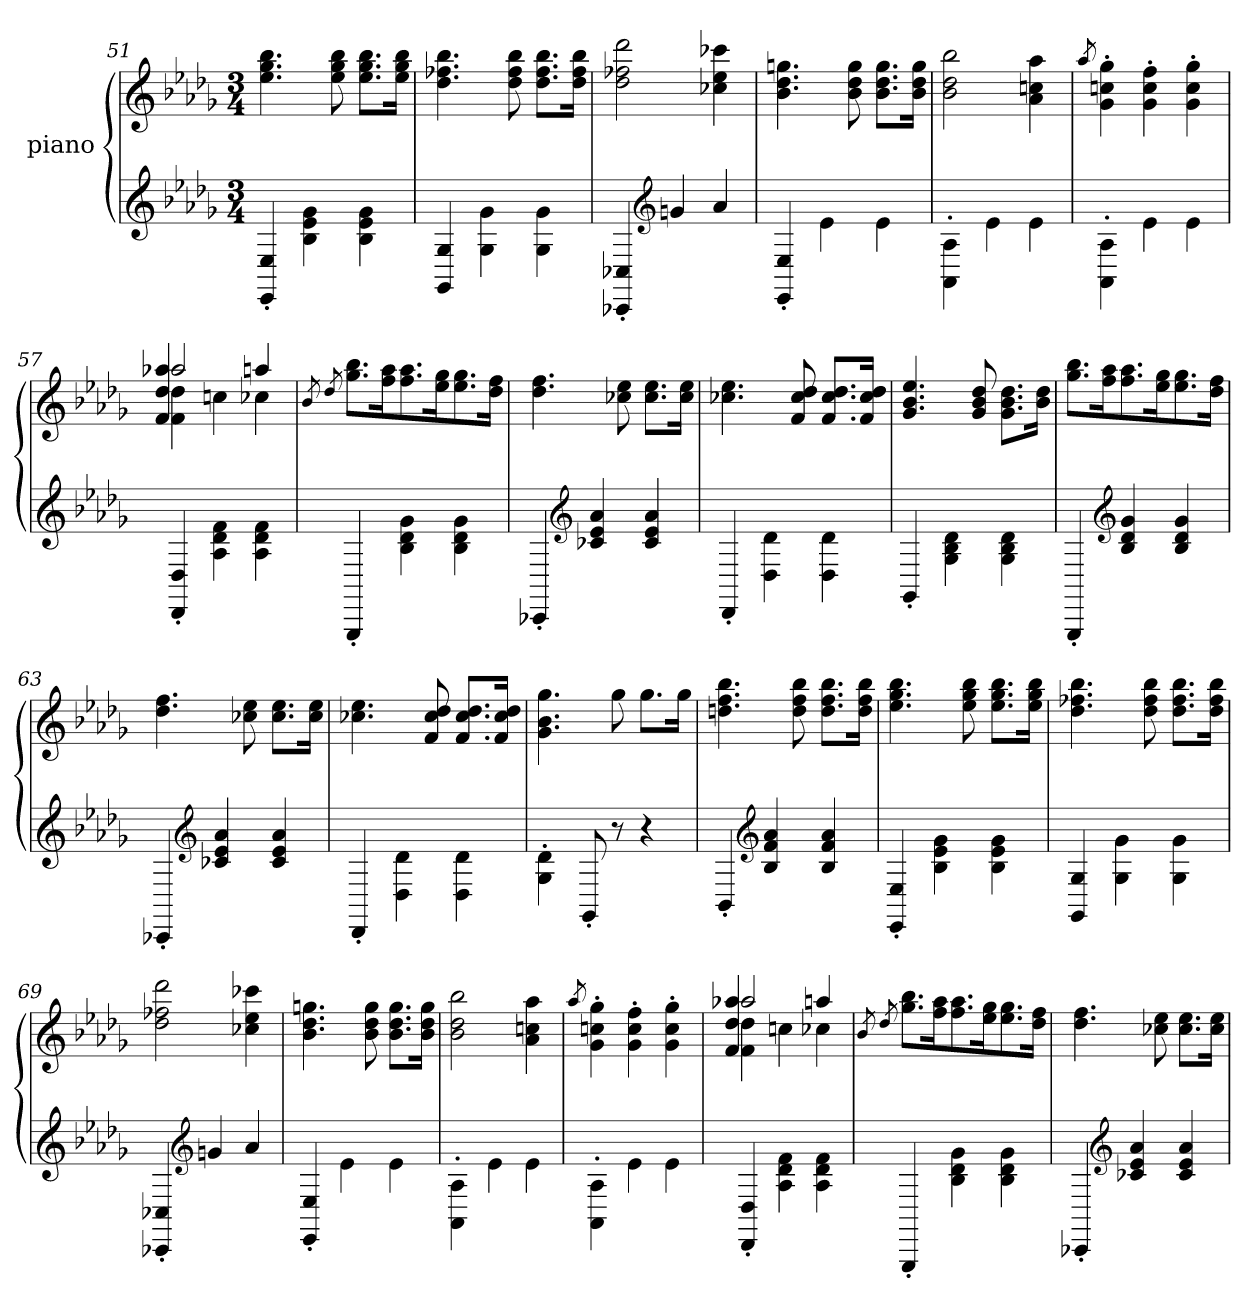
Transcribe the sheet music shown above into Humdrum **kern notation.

**kern	**kern
*part2	*part1
*staff2	*staff1
*I"piano	*I"piano
*clefG2	*clefG2
*k[b-e-a-d-g-]	*k[b-e-a-d-g-]
*M3/4	*M3/4
=51	=51
4EE-/'> 4E-/'>	4.ee-\ 4.gg-\ 4.bb-\
4B-\ 4e-\ 4g-\	.
.	8ee-\ 8gg-\ 8bb-\
4B-\ 4e-\ 4g-\	8.ee-\ 8.gg-\ 8.bb-\L
.	16ee-\ 16gg-\ 16bb-\Jk
=52	=52
4GG-/ 4G-/	4.dd-\ 4.ff-X\ 4.bb-\
4G-\ 4g-\	.
.	8dd-\ 8ff-\ 8bb-\
4G-\ 4g-\	8.dd-\ 8.ff-\ 8.bb-\L
.	16dd-\ 16ff-\ 16bb-\Jk
=53	=53
4CC-X/'> 4C-X/'>	2dd-\ 2ff-X\ 2ddd-\
*clefG2	*
4gn/	.
4a-/	4cc-X\ 4ee-\ 4ccc-X\
=54	=54
4EE-/'> 4E-/'>	4.b-\ 4.dd-\ 4.ggn\
4e-\	.
.	8b-\ 8dd-\ 8gg\
4e-\	8.b-\ 8.dd-\ 8.gg\L
.	16b-\ 16dd-\ 16gg\Jk
=55	=55
4AA-\'> 4A-\'>	2b-\ 2dd-\ 2bb-\
4e-\	.
4e-\	4a-\ 4ccn\ 4aa-\
=56	=56
.	8qaa-/
4AA-\'> 4A-\'>	4g-\'> 4ccn\'> 4gg-\'>
4e-\	4g-\'> 4cc\'> 4ff\'>
4e-\	4g-\'> 4cc\'> 4gg-\'>
=57	=57
*	*^
*	*	*^
4DD-/'> 4D-/'>	2aa-/	4f\ 4dd-\	4f 4dd- 4aa-X
4A-\ 4d-\ 4f\	.	4ccn\	2ryy
4A-\ 4d-\ 4f\	4aan/	4cc-X\	.
*	*v	*v	*v
=58	=58
.	8qb-/
.	8qdd-/
4GGG-'>/	8.gg-\ 8.bb-\L
.	16ff\ 16aa-\
4B-\ 4d-\ 4g-\	8.ff\ 8.aa-\
.	16ee-\ 16gg-\
4B-\ 4d-\ 4g-\	8.ee-\ 8.gg-\
.	16dd-\ 16ff\Jk
=59	=59
4CC-X'>/	4.dd-\ 4.ff\
*clefG2	*
4c-/ 4e-/ 4a-/	.
.	8cc-X\ 8ee-\
4c-/ 4e-/ 4a-/	8.cc-\ 8.ee-\L
.	16cc-\ 16ee-\Jk
=60	=60
4DD-'>/	4.cc-X\ 4.ee-\
4D-\ 4d-\	.
.	8f/ 8cc-/ 8dd-/
4D-\ 4d-\	8.f/ 8.cc-/ 8.dd-/L
.	16f/ 16cc-/ 16dd-/Jk
=61	=61
4GG-'>/	4.g-/ 4.b-/ 4.ee-/
4G-\ 4B-\ 4d-\	.
.	8g-/ 8b-/ 8dd-/
4G-\ 4B-\ 4d-\	8.g-\ 8.b-\ 8.dd-\L
.	16b-\ 16dd-\Jk
=62	=62
4GGG-'>/	8.gg-\ 8.bb-\L
.	16ff\ 16aa-\
*clefG2	*
4B-/ 4d-/ 4g-/	8.ff\ 8.aa-\
.	16ee-\ 16gg-\
4B-/ 4d-/ 4g-/	8.ee-\ 8.gg-\
.	16dd-\ 16ff\Jk
=63	=63
4CC-X'>/	4.dd-\ 4.ff\
*clefG2	*
4c-/ 4e-/ 4a-/	.
.	8cc-X\ 8ee-\
4c-/ 4e-/ 4a-/	8.cc-\ 8.ee-\L
.	16cc-\ 16ee-\Jk
=64	=64
4DD-'>/	4.cc-X\ 4.ee-\
4D-\ 4d-\	.
.	8f/ 8cc-/ 8dd-/
4D-\ 4d-\	8.f/ 8.cc-/ 8.dd-/L
.	16f/ 16cc-/ 16dd-/Jk
=65	=65
4G-\'> 4d-\'>	4.g-\ 4.b-\ 4.gg-\
8GG-'>/	.
8r	8gg-\
4r	8.gg-\L
.	16gg-\Jk
=66	=66
4BB-'>/	4.ddn\ 4.ff\ 4.bb-\
*clefG2	*
4B-/ 4f/ 4a-/	.
.	8dd\ 8ff\ 8bb-\
4B-/ 4f/ 4a-/	8.dd\ 8.ff\ 8.bb-\L
.	16dd\ 16ff\ 16bb-\Jk
=67	=67
4EE-/'> 4E-/'>	4.ee-\ 4.gg-\ 4.bb-\
4B-\ 4e-\ 4g-\	.
.	8ee-\ 8gg-\ 8bb-\
4B-\ 4e-\ 4g-\	8.ee-\ 8.gg-\ 8.bb-\L
.	16ee-\ 16gg-\ 16bb-\Jk
=68	=68
4GG-/ 4G-/	4.dd-\ 4.ff-X\ 4.bb-\
4G-\ 4g-\	.
.	8dd-\ 8ff-\ 8bb-\
4G-\ 4g-\	8.dd-\ 8.ff-\ 8.bb-\L
.	16dd-\ 16ff-\ 16bb-\Jk
=69	=69
4CC-X/'> 4C-X/'>	2dd-\ 2ff-X\ 2ddd-\
*clefG2	*
4gn/	.
4a-/	4cc-X\ 4ee-\ 4ccc-X\
=70	=70
4EE-/'> 4E-/'>	4.b-\ 4.dd-\ 4.ggn\
4e-\	.
.	8b-\ 8dd-\ 8gg\
4e-\	8.b-\ 8.dd-\ 8.gg\L
.	16b-\ 16dd-\ 16gg\Jk
=71	=71
4AA-\'> 4A-\'>	2b-\ 2dd-\ 2bb-\
4e-\	.
4e-\	4a-\ 4ccn\ 4aa-\
=72	=72
.	8qaa-/
4AA-\'> 4A-\'>	4g-\'> 4ccn\'> 4gg-\'>
4e-\	4g-\'> 4cc\'> 4ff\'>
4e-\	4g-\'> 4cc\'> 4gg-\'>
=73	=73
*	*^
*	*	*^
4DD-/'> 4D-/'>	2aa-/	4f\ 4dd-\	4f 4dd- 4aa-X
4A-\ 4d-\ 4f\	.	4ccn\	2ryy
4A-\ 4d-\ 4f\	4aan/	4cc-X\	.
*	*v	*v	*v
=74	=74
.	8qb-/
.	8qdd-/
4GGG-'>/	8.gg-\ 8.bb-\L
.	16ff\ 16aa-\
4B-\ 4d-\ 4g-\	8.ff\ 8.aa-\
.	16ee-\ 16gg-\
4B-\ 4d-\ 4g-\	8.ee-\ 8.gg-\
.	16dd-\ 16ff\Jk
=75	=75
4CC-X'>/	4.dd-\ 4.ff\
*clefG2	*
4c-/ 4e-/ 4a-/	.
.	8cc-X\ 8ee-\
4c-/ 4e-/ 4a-/	8.cc-\ 8.ee-\L
.	16cc-\ 16ee-\Jk
=	=
*-	*-
